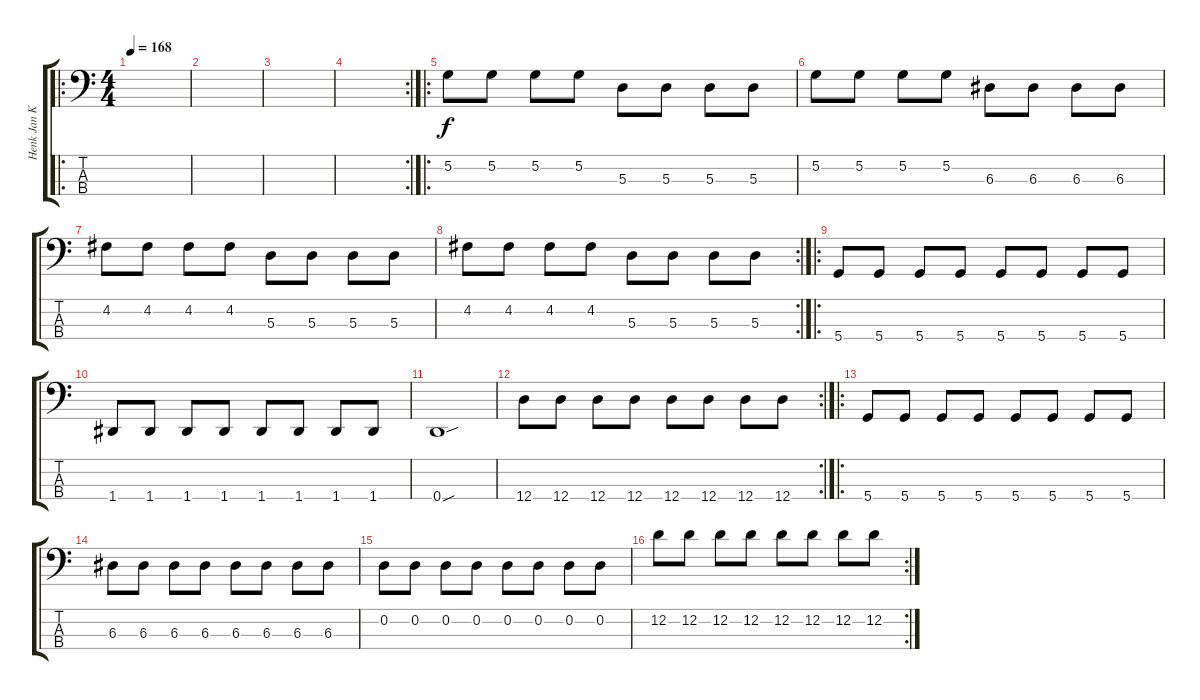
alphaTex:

\track ("Henk Jan K-Bende 2004" "Henk Jan K") {instrument electricbassfinger}
\staff {score tabs}
\tuning (G2 D2 A1 D1) {hide}
\ro
\ts (4 4)
\tempo 168
\clef f4
\ks c
|
|
|
\rc 2
|
\ro
5.2.8 5.2.8 5.2.8 5.2.8 5.3.8 5.3.8 5.3.8 5.3.8 |
5.2.8 5.2.8 5.2.8 5.2.8 6.3.8 6.3.8 6.3.8 6.3.8 |
4.2.8 4.2.8 4.2.8 4.2.8 5.3.8 5.3.8 5.3.8 5.3.8 |
\rc 2
4.2.8 4.2.8 4.2.8 4.2.8 5.3.8 5.3.8 5.3.8 5.3.8 |
\ro
5.4.8 5.4.8 5.4.8 5.4.8 5.4.8 5.4.8 5.4.8 5.4.8 |
1.4.8 1.4.8 1.4.8 1.4.8 1.4.8 1.4.8 1.4.8 1.4.8 |
0.4{sou}.1 |
\rc 2
12.4.8 12.4.8 12.4.8 12.4.8 12.4.8 12.4.8 12.4.8 12.4.8 |
\ro
5.4.8 5.4.8 5.4.8 5.4.8 5.4.8 5.4.8 5.4.8 5.4.8 |
6.3.8 6.3.8 6.3.8 6.3.8 6.3.8 6.3.8 6.3.8 6.3.8 |
0.2.8 0.2.8 0.2.8 0.2.8 0.2.8 0.2.8 0.2.8 0.2.8 |
\rc 2
12.2.8 12.2.8 12.2.8 12.2.8 12.2.8 12.2.8 12.2.8 12.2.8
